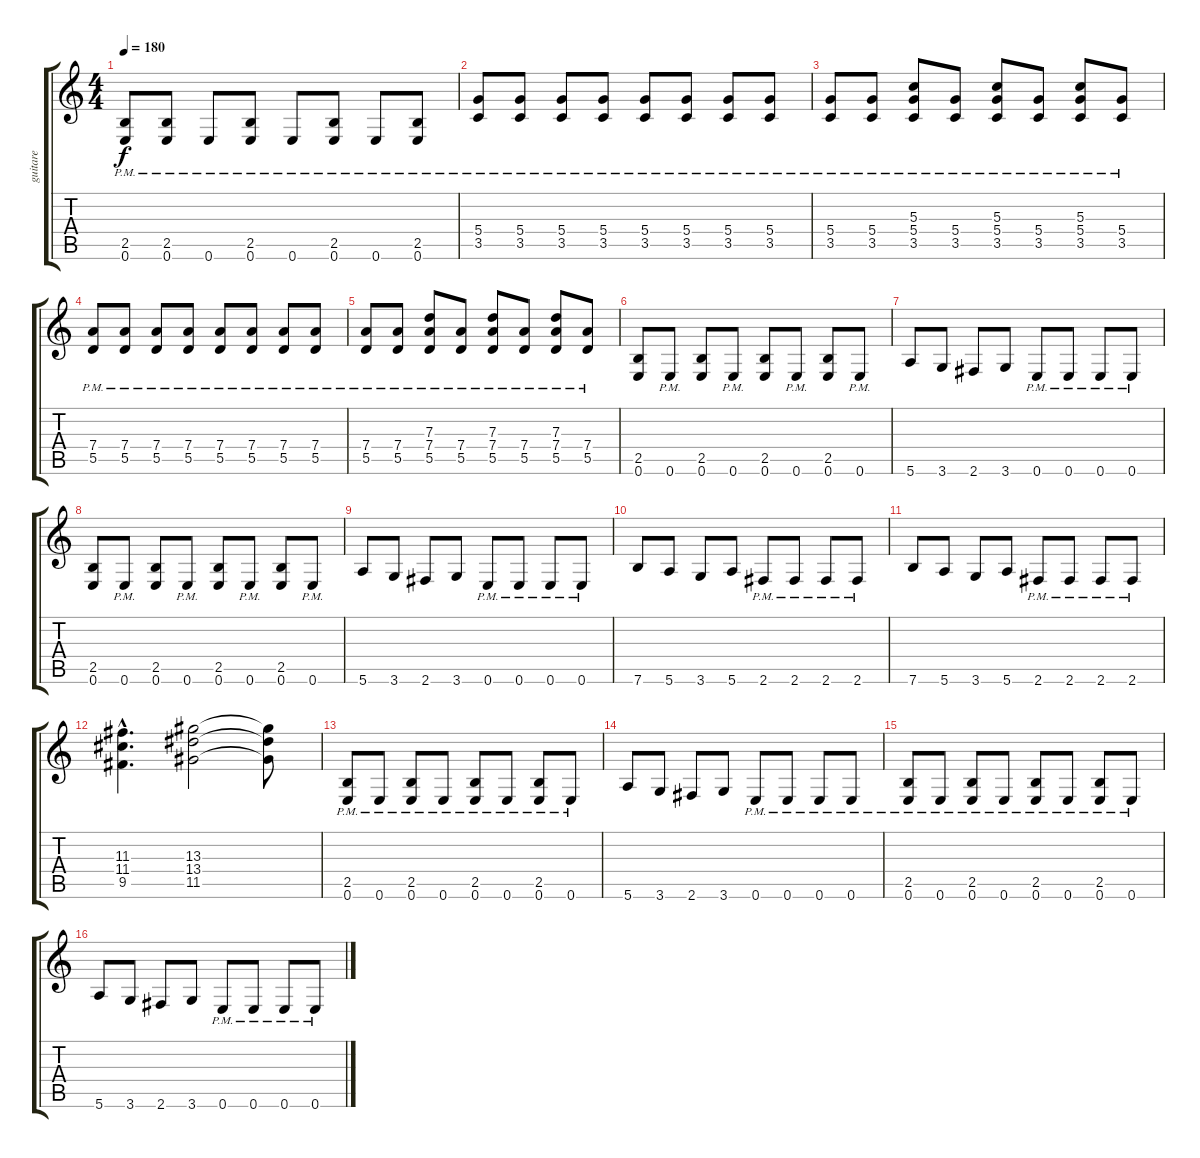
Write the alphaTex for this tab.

\track ("guitare" "guitare") {instrument distortionguitar}
\staff {score tabs}
\tuning (E4 B3 G3 D3 A2 E2) {hide}
\ts (4 4)
\tempo 180
\clef g2
\ks c
(2.5{pm} 0.6).8{dy f} (2.5{pm} 0.6).8 0.6{pm}.8 (2.5{pm} 0.6).8 0.6{pm}.8 (2.5{pm} 0.6).8 0.6{pm}.8 (2.5{pm} 0.6).8 |
(5.4{pm} 3.5).8 (5.4{pm} 3.5).8 (5.4{pm} 3.5).8 (5.4{pm} 3.5).8 (5.4{pm} 3.5).8 (5.4{pm} 3.5).8 (5.4{pm} 3.5).8 (5.4{pm} 3.5).8 |
(5.4{pm} 3.5).8 (5.4{pm} 3.5).8 (5.3{pm} 5.4{pm} 3.5).8 (5.4{pm} 3.5).8 (5.3{pm} 5.4{pm} 3.5).8 (5.4{pm} 3.5).8 (5.3{pm} 5.4{pm} 3.5).8 (5.4{pm} 3.5).8 |
(7.4{pm} 5.5).8 (7.4{pm} 5.5).8 (7.4{pm} 5.5).8 (7.4{pm} 5.5).8 (7.4{pm} 5.5).8 (7.4{pm} 5.5).8 (7.4{pm} 5.5).8 (7.4{pm} 5.5).8 |
(7.4{pm} 5.5).8 (7.4{pm} 5.5).8 (7.3{pm} 7.4{pm} 5.5).8 (7.4{pm} 5.5).8 (7.3{pm} 7.4{pm} 5.5).8 (7.4{pm} 5.5).8 (7.3{pm} 7.4{pm} 5.5).8 (7.4{pm} 5.5).8 |
(2.5 0.6).8 0.6{pm}.8 (2.5 0.6).8 0.6{pm}.8 (2.5 0.6).8 0.6{pm}.8 (2.5 0.6).8 0.6{pm}.8 |
5.6.8 3.6.8 2.6.8 3.6.8 0.6{pm}.8 0.6{pm}.8 0.6{pm}.8 0.6{pm}.8 |
(2.5 0.6).8 0.6{pm}.8 (2.5 0.6).8 0.6{pm}.8 (2.5 0.6).8 0.6{pm}.8 (2.5 0.6).8 0.6{pm}.8 |
5.6.8 3.6.8 2.6.8 3.6.8 0.6{pm}.8 0.6{pm}.8 0.6{pm}.8 0.6{pm}.8 |
7.6.8 5.6.8 3.6.8 5.6.8 2.6{pm}.8 2.6{pm}.8 2.6{pm}.8 2.6{pm}.8 |
7.6.8 5.6.8 3.6.8 5.6.8 2.6{pm}.8 2.6{pm}.8 2.6{pm}.8 2.6{pm}.8 |
(11.3{hac} 11.4{hac} 9.5{hac}).4{d} (13.3 13.4 11.5).2 (13.3{t} 13.4{t} 11.5{t}).8 |
(2.5 0.6{pm}).8 0.6{pm}.8 (2.5 0.6{pm}).8 0.6{pm}.8 (2.5 0.6{pm}).8 0.6{pm}.8 (2.5 0.6{pm}).8 0.6{pm}.8 |
5.6.8 3.6.8 2.6.8 3.6.8 0.6{pm}.8 0.6{pm}.8 0.6{pm}.8 0.6{pm}.8 |
(2.5 0.6{pm}).8 0.6{pm}.8 (2.5 0.6{pm}).8 0.6{pm}.8 (2.5 0.6{pm}).8 0.6{pm}.8 (2.5 0.6{pm}).8 0.6{pm}.8 |
5.6.8 3.6.8 2.6.8 3.6.8 0.6{pm}.8 0.6{pm}.8 0.6{pm}.8 0.6{pm}.8
